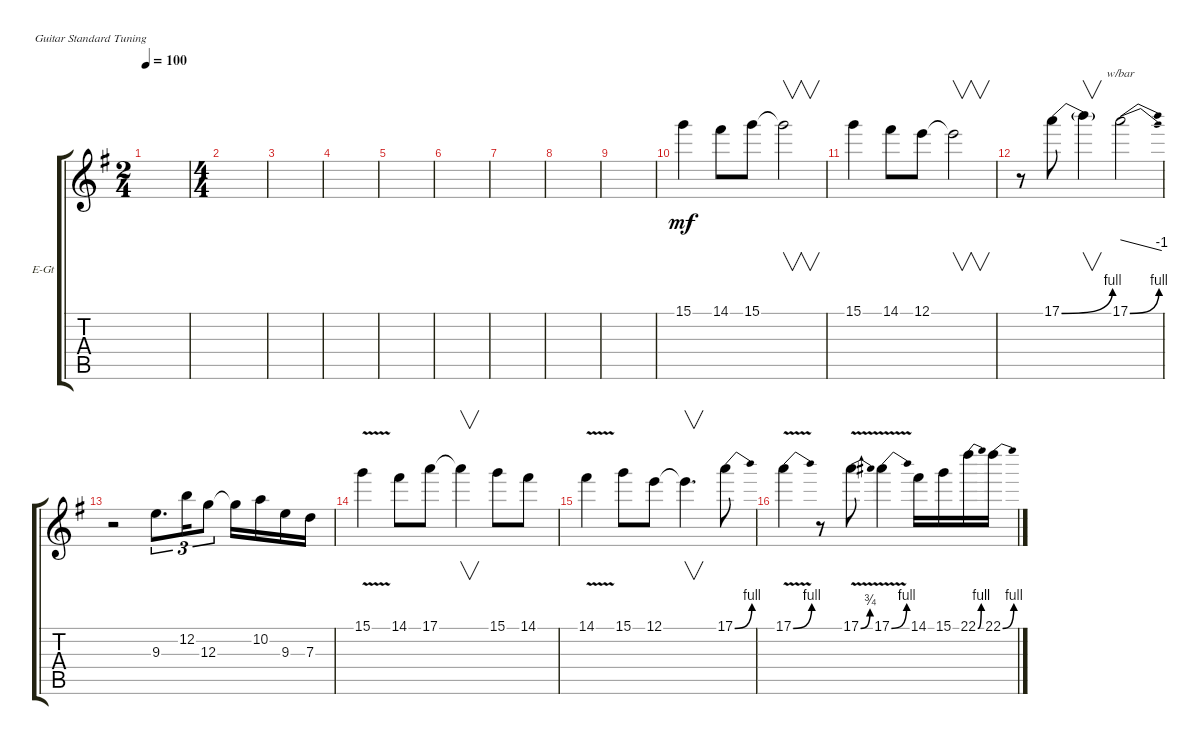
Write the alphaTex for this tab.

\defaultSystemsLayout 4
\bracketExtendMode groupsimilarinstruments
\firstSystemTrackNameOrientation horizontal
\otherSystemsTrackNameOrientation horizontal
\track ("Electric Guitar (Drive)" "E-Gt") {instrument overdrivenguitar}
\staff {score tabs}
\tuning (E4 B3 G3 D3 A2 E2)
\ts (2 4)
\tempo 100
\clef g2
\ks eminor
|
\ts (4 4)
|
|
|
|
|
|
|
|
15.1.4{dy mf} 14.1.8 15.1.8 15.1{t}.2{v} |
15.1.4 14.1.8 12.1.8 12.1{t}.2{v} |
r.8 17.1{be (bend 0 0 15 4)}.8 17.1{t}.4{v} 17.1{be (bend 0 0 15 4)}.2{tbe (dive default 27.599999999999998 0 60 -4)} |
r.2 9.3.8{d tu (3 2)} 12.2.16{tu (3 2)} 12.3.8{tu (3 2)} 12.3{t}.16 10.2.16 9.3.16 7.3.16 |
15.1{v}.4 14.1.8 17.1.8 17.1{t}.4{v} 15.1.8 14.1.8 |
14.1{v}.4 15.1.8 12.1.8 12.1{t}.4{v d} 17.1{be (bend 0 0 23.4 4)}.8 |
17.1{be (bend 0 0 15 4) v}.4 r.8 17.1{be (bend 0 0 22.8 3) v}.8 17.1{be (bend 0 0 15 4) v}.4 14.1.16 15.1.16 22.1{be (bend 0 0 22.2 4)}.16 22.1{be (bend 0 0 22.2 4)}.16
